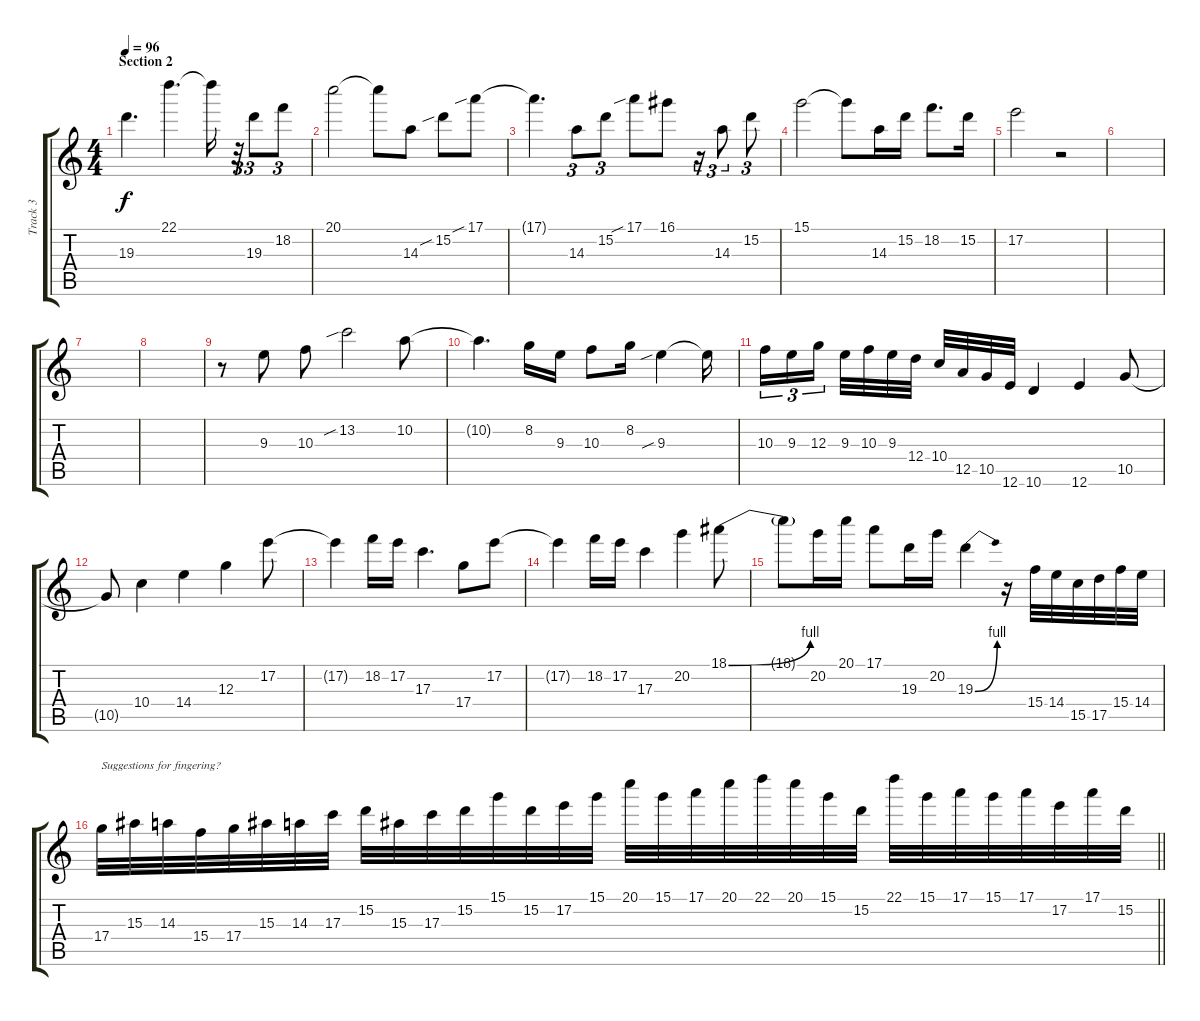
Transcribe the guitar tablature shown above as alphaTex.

\track ("Track 3" "Track 3") {instrument overdrivenguitar}
\staff {score tabs}
\tuning (E4 B3 G3 D3 A2 E2) {hide}
\ts (4 4)
\section ("" "Section 2")
\tempo 96
\clef g2
\ks c
19.3{t}.4{d dy f} 22.1.4{d} 22.1{t}.16 r.32{tu (3 2)} 19.3.8{tu (3 2)} 18.2.8{tu (3 2)} |
20.1.2 20.1{t}.8 14.3.8 15.2{sib}.8 17.1{sib}.8 |
17.1{t}.4{d} 14.3.8{tu (3 2)} 15.2.8{tu (3 2)} 17.1{sib}.8 16.1.8 r.16{tu (3 2)} 14.3.8{tu (3 2)} 15.2.8{tu (3 2)} |
15.1.2 15.1{t}.8 14.3.16 15.2.16 18.2.8{d} 15.2.16 |
17.2.2 r.2 |
|
|
|
r.8 9.3.8 10.3.8 13.2{sib}.2 10.2.8 |
10.2{t}.4{d} 8.2.16 9.3.16 10.3.8 8.2.16 9.3{sib}.4 9.3{t}.16 |
10.3.16{tu (3 2)} 9.3.16{tu (3 2)} 12.3.16{tu (3 2) beam splitsecondary} 9.3.32 10.3.32 9.3.32 12.4.32 10.4.32 12.5.32 10.5.32 12.6.32 10.6.4 12.6.4 10.5.8 |
10.5{t}.8 10.4.4 14.4.4 12.3.4 17.2.8 |
17.2{t}.4 18.2.16 17.2.16 17.3.4{d} 17.4.8 17.2.8 |
17.2{t}.4 18.2.16 17.2.16 17.3.4 20.2.4 18.1{be (bend 0 0 60 4)}.8 |
18.1{t}.8 20.2.16 20.1.16 17.1.8 19.3.16 20.2.16 19.3{be (bend 0 0 60 4)}.4 r.16 15.4.32 14.4.32 15.5.32 17.5.32 15.4.32 14.4.32 |
\barLineRight lightlight
17.4.32{txt "Suggestions for fingering?"} 15.3.32 14.3.32 15.4.32 17.4.32 15.3.32 14.3.32 17.3.32 15.2.32 15.3.32 17.3.32 15.2.32 15.1.32 15.2.32 17.2.32 15.1.32 20.1.32 15.1.32 17.1.32 20.1.32 22.1.32 20.1.32 15.1.32 15.2.32 22.1.32 15.1.32 17.1.32 15.1.32 17.1.32 17.2.32 17.1.32 15.2.32
